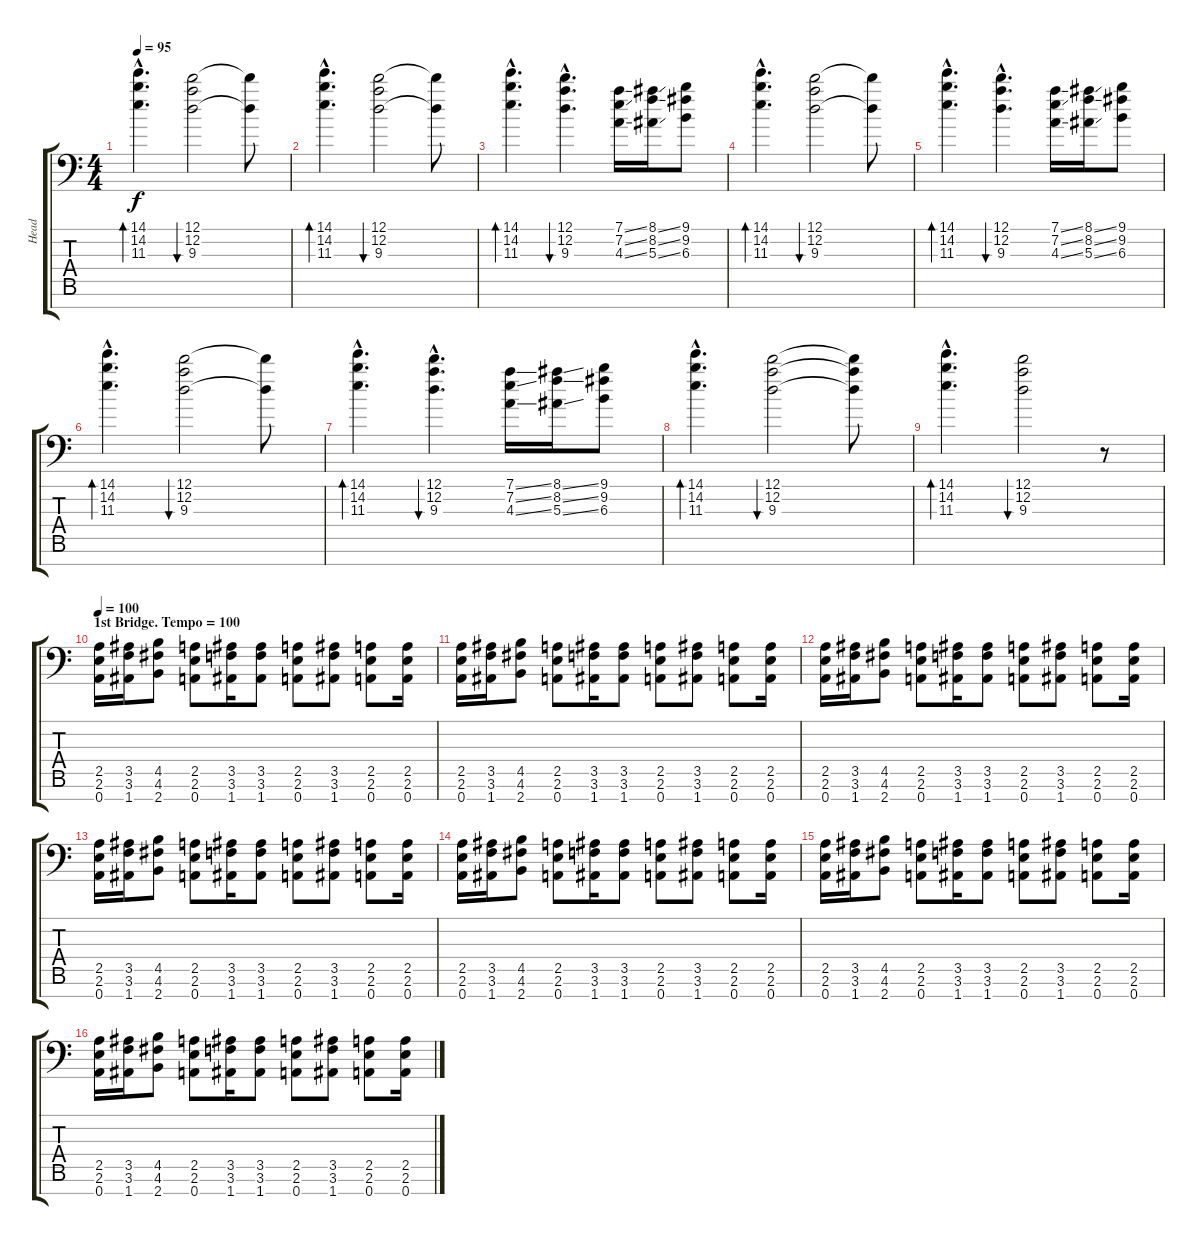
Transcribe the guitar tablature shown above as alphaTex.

\track ("Head" "Head") {instrument distortionguitar}
\staff {score tabs}
\tuning (D4 A3 F3 C3 G2 D2 A1) {hide}
\ts (4 4)
\tempo 95
\clef f4
\ks c
(14.1{hac} 14.2{hac} 11.3{hac}).4{d bd 480 dy f instrument overdrivenguitar} (12.1 12.2 9.3).2{bu 480} (12.1{t} 9.3{t}).8 |
(14.1{hac} 14.2{hac} 11.3{hac}).4{d bd 480 instrument overdrivenguitar} (12.1 12.2 9.3).2{bu 480} (12.1{t} 9.3{t}).8 |
(14.1{hac} 14.2{hac} 11.3{hac}).4{d bd 480} (12.1{hac} 12.2{hac} 9.3{hac}).4{d bu 480} (7.1{ss} 7.2{ss} 4.3{ss}).16 (8.1{ss} 8.2{ss} 5.3{ss}).16 (9.1 9.2 6.3).8 |
(14.1{hac} 14.2{hac} 11.3{hac}).4{d bd 480 instrument overdrivenguitar} (12.1 12.2 9.3).2{bu 480} (12.1{t} 9.3{t}).8 |
(14.1{hac} 14.2{hac} 11.3{hac}).4{d bd 480} (12.1{hac} 12.2{hac} 9.3{hac}).4{d bu 480} (7.1{ss} 7.2{ss} 4.3{ss}).16 (8.1{ss} 8.2{ss} 5.3{ss}).16 (9.1 9.2 6.3).8 |
(14.1{hac} 14.2{hac} 11.3{hac}).4{d bd 480 instrument overdrivenguitar} (12.1 12.2 9.3).2{bu 480} (12.1{t} 9.3{t}).8 |
(14.1{hac} 14.2{hac} 11.3{hac}).4{d bd 480} (12.1{hac} 12.2{hac} 9.3{hac}).4{d bu 480} (7.1{ss} 7.2{ss} 4.3{ss}).16 (8.1{ss} 8.2{ss} 5.3{ss}).16 (9.1 9.2 6.3).8 |
(14.1{hac} 14.2{hac} 11.3{hac}).4{d bd 480 instrument overdrivenguitar} (12.1 12.2 9.3).2{bu 480} (12.1{t} 12.2{t} 9.3{t}).8 |
(14.1{hac} 14.2{hac} 11.3{hac}).4{d bd 480 instrument overdrivenguitar} (12.1 12.2 9.3).2{bu 480} r.8 |
\section ("" "1st Bridge. Tempo = 100")
\tempo 100
(2.5 2.6 0.7).16{instrument distortionguitar} (3.5 3.6 1.7).16 (4.5 4.6 2.7).8 (2.5 2.6 0.7).8 (3.5 3.6 1.7).16 (3.5 3.6 1.7).8 (2.5 2.6 0.7).8 (3.5 3.6 1.7).8 (2.5 2.6 0.7).8 (2.5 2.6 0.7).16 |
(2.5 2.6 0.7).16 (3.5 3.6 1.7).16 (4.5 4.6 2.7).8 (2.5 2.6 0.7).8 (3.5 3.6 1.7).16 (3.5 3.6 1.7).8 (2.5 2.6 0.7).8 (3.5 3.6 1.7).8 (2.5 2.6 0.7).8 (2.5 2.6 0.7).16 |
(2.5 2.6 0.7).16 (3.5 3.6 1.7).16 (4.5 4.6 2.7).8 (2.5 2.6 0.7).8 (3.5 3.6 1.7).16 (3.5 3.6 1.7).8 (2.5 2.6 0.7).8 (3.5 3.6 1.7).8 (2.5 2.6 0.7).8 (2.5 2.6 0.7).16 |
(2.5 2.6 0.7).16 (3.5 3.6 1.7).16 (4.5 4.6 2.7).8 (2.5 2.6 0.7).8 (3.5 3.6 1.7).16 (3.5 3.6 1.7).8 (2.5 2.6 0.7).8 (3.5 3.6 1.7).8 (2.5 2.6 0.7).8 (2.5 2.6 0.7).16 |
(2.5 2.6 0.7).16 (3.5 3.6 1.7).16 (4.5 4.6 2.7).8 (2.5 2.6 0.7).8 (3.5 3.6 1.7).16 (3.5 3.6 1.7).8 (2.5 2.6 0.7).8 (3.5 3.6 1.7).8 (2.5 2.6 0.7).8 (2.5 2.6 0.7).16 |
(2.5 2.6 0.7).16 (3.5 3.6 1.7).16 (4.5 4.6 2.7).8 (2.5 2.6 0.7).8 (3.5 3.6 1.7).16 (3.5 3.6 1.7).8 (2.5 2.6 0.7).8 (3.5 3.6 1.7).8 (2.5 2.6 0.7).8 (2.5 2.6 0.7).16 |
(2.5 2.6 0.7).16 (3.5 3.6 1.7).16 (4.5 4.6 2.7).8 (2.5 2.6 0.7).8 (3.5 3.6 1.7).16 (3.5 3.6 1.7).8 (2.5 2.6 0.7).8 (3.5 3.6 1.7).8 (2.5 2.6 0.7).8 (2.5 2.6 0.7).16
